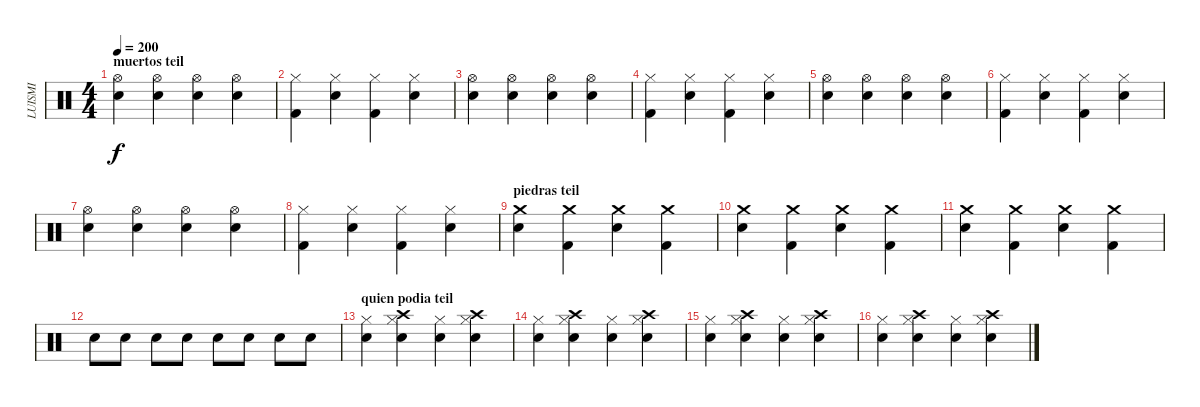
\track ("LUISMI" "LUISMI") {instrument percussion}
\staff {score}
\articulation defaults
\ts (4 4)
\section ("" "muertos teil")
\tempo 200
\clef neutral
\ks c
("Hi-Hat (open)" "Snare (hit) 2").4{dy f} ("Hi-Hat (open)" "Snare (hit) 2").4 ("Hi-Hat (open)" "Snare (hit) 2").4 ("Hi-Hat (open)" "Snare (hit) 2").4 |
("Hi-Hat (closed)" "Kick (hit) 2").4 ("Hi-Hat (closed)" "Snare (hit) 2").4 ("Hi-Hat (closed)" "Kick (hit) 2").4 ("Hi-Hat (closed)" "Snare (hit) 2").4 |
("Hi-Hat (open)" "Snare (hit) 2").4 ("Hi-Hat (open)" "Snare (hit) 2").4 ("Hi-Hat (open)" "Snare (hit) 2").4 ("Hi-Hat (open)" "Snare (hit) 2").4 |
("Hi-Hat (closed)" "Kick (hit) 2").4 ("Hi-Hat (closed)" "Snare (hit) 2").4 ("Hi-Hat (closed)" "Kick (hit) 2").4 ("Hi-Hat (closed)" "Snare (hit) 2").4 |
("Hi-Hat (open)" "Snare (hit) 2").4 ("Hi-Hat (open)" "Snare (hit) 2").4 ("Hi-Hat (open)" "Snare (hit) 2").4 ("Hi-Hat (open)" "Snare (hit) 2").4 |
("Hi-Hat (closed)" "Kick (hit) 2").4 ("Hi-Hat (closed)" "Snare (hit) 2").4 ("Hi-Hat (closed)" "Kick (hit) 2").4 ("Hi-Hat (closed)" "Snare (hit) 2").4 |
("Hi-Hat (open)" "Snare (hit) 2").4 ("Hi-Hat (open)" "Snare (hit) 2").4 ("Hi-Hat (open)" "Snare (hit) 2").4 ("Hi-Hat (open)" "Snare (hit) 2").4 |
("Hi-Hat (closed)" "Kick (hit) 2").4 ("Hi-Hat (closed)" "Snare (hit) 2").4 ("Hi-Hat (closed)" "Kick (hit) 2").4 ("Hi-Hat (closed)" "Snare (hit) 2").4 |
\section ("" "piedras teil")
("Snare (hit) 2" "Crash medium (hit)").4 ("Kick (hit) 2" "Crash medium (hit)").4 ("Snare (hit) 2" "Crash medium (hit)").4 ("Kick (hit) 2" "Crash medium (hit)").4 |
("Snare (hit) 2" "Crash medium (hit)").4 ("Kick (hit) 2" "Crash medium (hit)").4 ("Snare (hit) 2" "Crash medium (hit)").4 ("Kick (hit) 2" "Crash medium (hit)").4 |
("Snare (hit) 2" "Crash medium (hit)").4 ("Kick (hit) 2" "Crash medium (hit)").4 ("Snare (hit) 2" "Crash medium (hit)").4 ("Kick (hit) 2" "Crash medium (hit)").4 |
"Snare (hit) 2".8 "Snare (hit) 2".8 "Snare (hit) 2".8 "Snare (hit) 2".8 "Snare (hit) 2".8 "Snare (hit) 2".8 "Snare (hit) 2".8 "Snare (hit) 2".8 |
\section ("" "quien podia teil")
("Hi-Hat (closed)" "Snare (hit) 2").4 ("Hi-Hat (closed)" "Snare (hit) 2" "Crash high (hit)").4 ("Hi-Hat (closed)" "Snare (hit) 2").4 ("Hi-Hat (closed)" "Snare (hit) 2" "Crash high (hit)").4 |
("Hi-Hat (closed)" "Snare (hit) 2").4 ("Hi-Hat (closed)" "Snare (hit) 2" "Crash high (hit)").4 ("Hi-Hat (closed)" "Snare (hit) 2").4 ("Hi-Hat (closed)" "Snare (hit) 2" "Crash high (hit)").4 |
("Hi-Hat (closed)" "Snare (hit) 2").4 ("Hi-Hat (closed)" "Snare (hit) 2" "Crash high (hit)").4 ("Hi-Hat (closed)" "Snare (hit) 2").4 ("Hi-Hat (closed)" "Snare (hit) 2" "Crash high (hit)").4 |
("Hi-Hat (closed)" "Snare (hit) 2").4 ("Hi-Hat (closed)" "Snare (hit) 2" "Crash high (hit)").4 ("Hi-Hat (closed)" "Snare (hit) 2").4 ("Hi-Hat (closed)" "Snare (hit) 2" "Crash high (hit)").4
